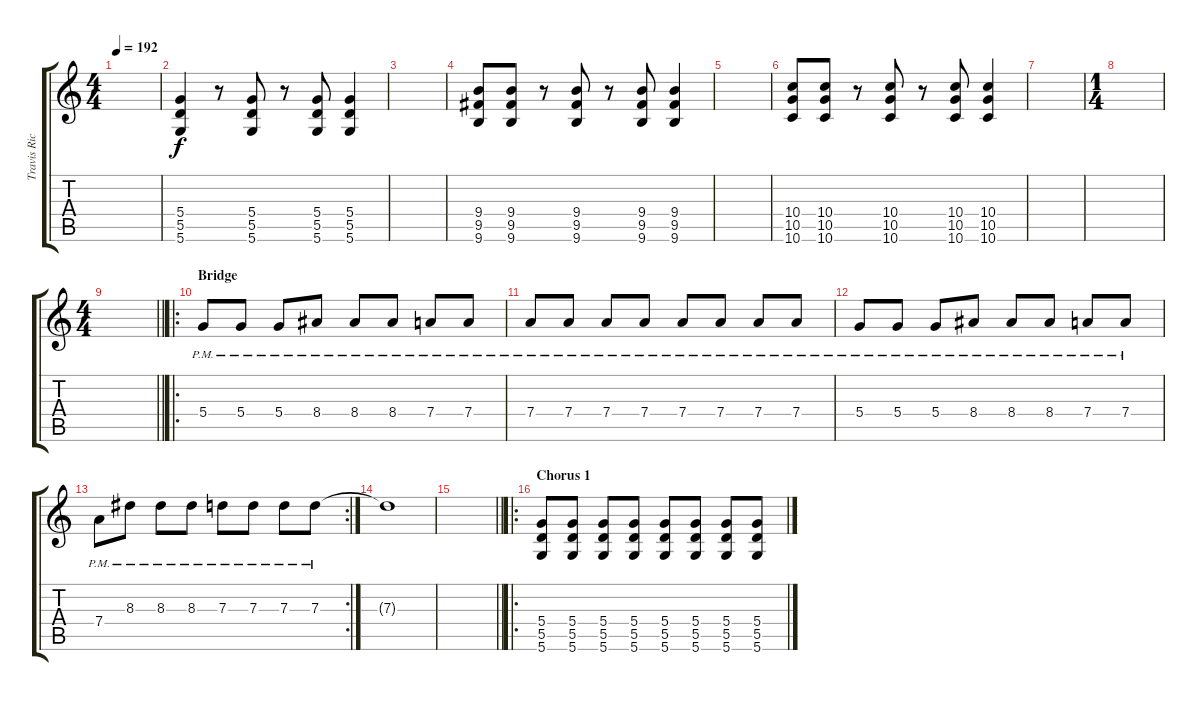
\track ("Travis Richter" "Travis Ric") {instrument distortionguitar}
\staff {score tabs}
\tuning (E4 B3 G3 D3 A2 D2) {hide}
\ts (4 4)
\tempo 192
\clef g2
\ks c
|
(5.4 5.5 5.6).4 r.8 (5.4 5.5 5.6).8 r.8 (5.4 5.5 5.6).8 (5.4 5.5 5.6).4 |
|
(9.4 9.5 9.6).8 (9.4 9.5 9.6).8 r.8 (9.4 9.5 9.6).8 r.8 (9.4 9.5 9.6).8 (9.4 9.5 9.6).4 |
|
(10.4 10.5 10.6).8 (10.4 10.5 10.6).8 r.8 (10.4 10.5 10.6).8 r.8 (10.4 10.5 10.6).8 (10.4 10.5 10.6).4 |
|
\ts (1 4)
|
\ts (4 4)
\barLineRight lightlight
|
\ro
\section ("" "Bridge")
5.4{pm}.8 5.4{pm}.8 5.4{pm}.8 8.4{pm}.8 8.4{pm}.8 8.4{pm}.8 7.4{pm}.8 7.4{pm}.8 |
7.4{pm}.8 7.4{pm}.8 7.4{pm}.8 7.4{pm}.8 7.4{pm}.8 7.4{pm}.8 7.4{pm}.8 7.4{pm}.8 |
5.4{pm}.8 5.4{pm}.8 5.4{pm}.8 8.4{pm}.8 8.4{pm}.8 8.4{pm}.8 7.4{pm}.8 7.4{pm}.8 |
\rc 2
7.4{pm}.8 8.3{pm}.8 8.3{pm}.8 8.3{pm}.8 7.3{pm}.8 7.3{pm}.8 7.3{pm}.8 7.3{pm}.8 |
7.3{t}.1 |
\barLineRight lightlight
|
\ro
\section ("" "Chorus 1")
(5.4 5.5 5.6).8 (5.4 5.5 5.6).8 (5.4 5.5 5.6).8 (5.4 5.5 5.6).8 (5.4 5.5 5.6).8 (5.4 5.5 5.6).8 (5.4 5.5 5.6).8 (5.4 5.5 5.6).8
